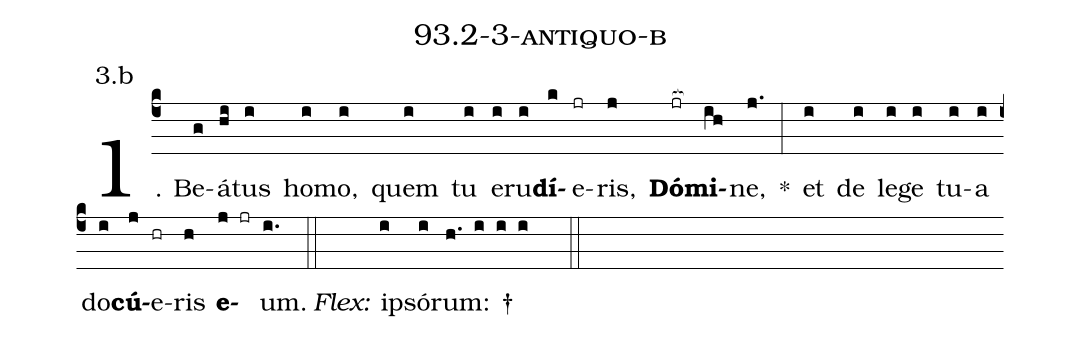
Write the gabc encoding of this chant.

name: 93.2-3-antiquo-b;
annotation: 3.b;
%%
(c4)1. Be(g)á(hi)tus(i) ho(i)mo,(i) quem(i) tu(i) e(i)ru(i)<b>dí</b>(k)e(jr)ris,(j) <b>Dó</b>(jr[ocb:1{])<b>mi</b>(ih[ocb:0}])ne,(j.) *(:) et(i) de(i) le(i)ge(i) tu(i)a(i) do(i)<b>cú</b>(j)e(hr)ris(h) <b>e</b>(j jr)um.(i.) (::)
<i>Flex:</i>()  ip(i)só(i)rum: †(h. i i i  ::)

%E(i) u(i) o(j) u(h) a(j) e.(i.) (::)
